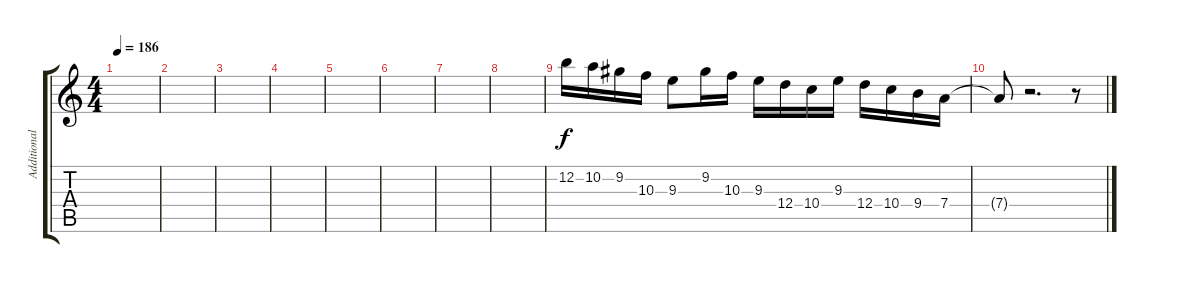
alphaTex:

\track ("Additional guitar" "Additional") {instrument overdrivenguitar}
\staff {score tabs}
\tuning (E4 B3 G3 D3 A2 E2) {hide}
\ts (4 4)
\tempo 186
\clef g2
\ks c
|
|
|
|
|
|
|
|
12.2.16{volume 16} 10.2.16 9.2.16 10.3.16 9.3.8 9.2.16 10.3.16 9.3.16 12.4.16 10.4.16 9.3.16 12.4.16 10.4.16 9.4.16 7.4.16 |
7.4{t}.8 r.2{d} r.8
